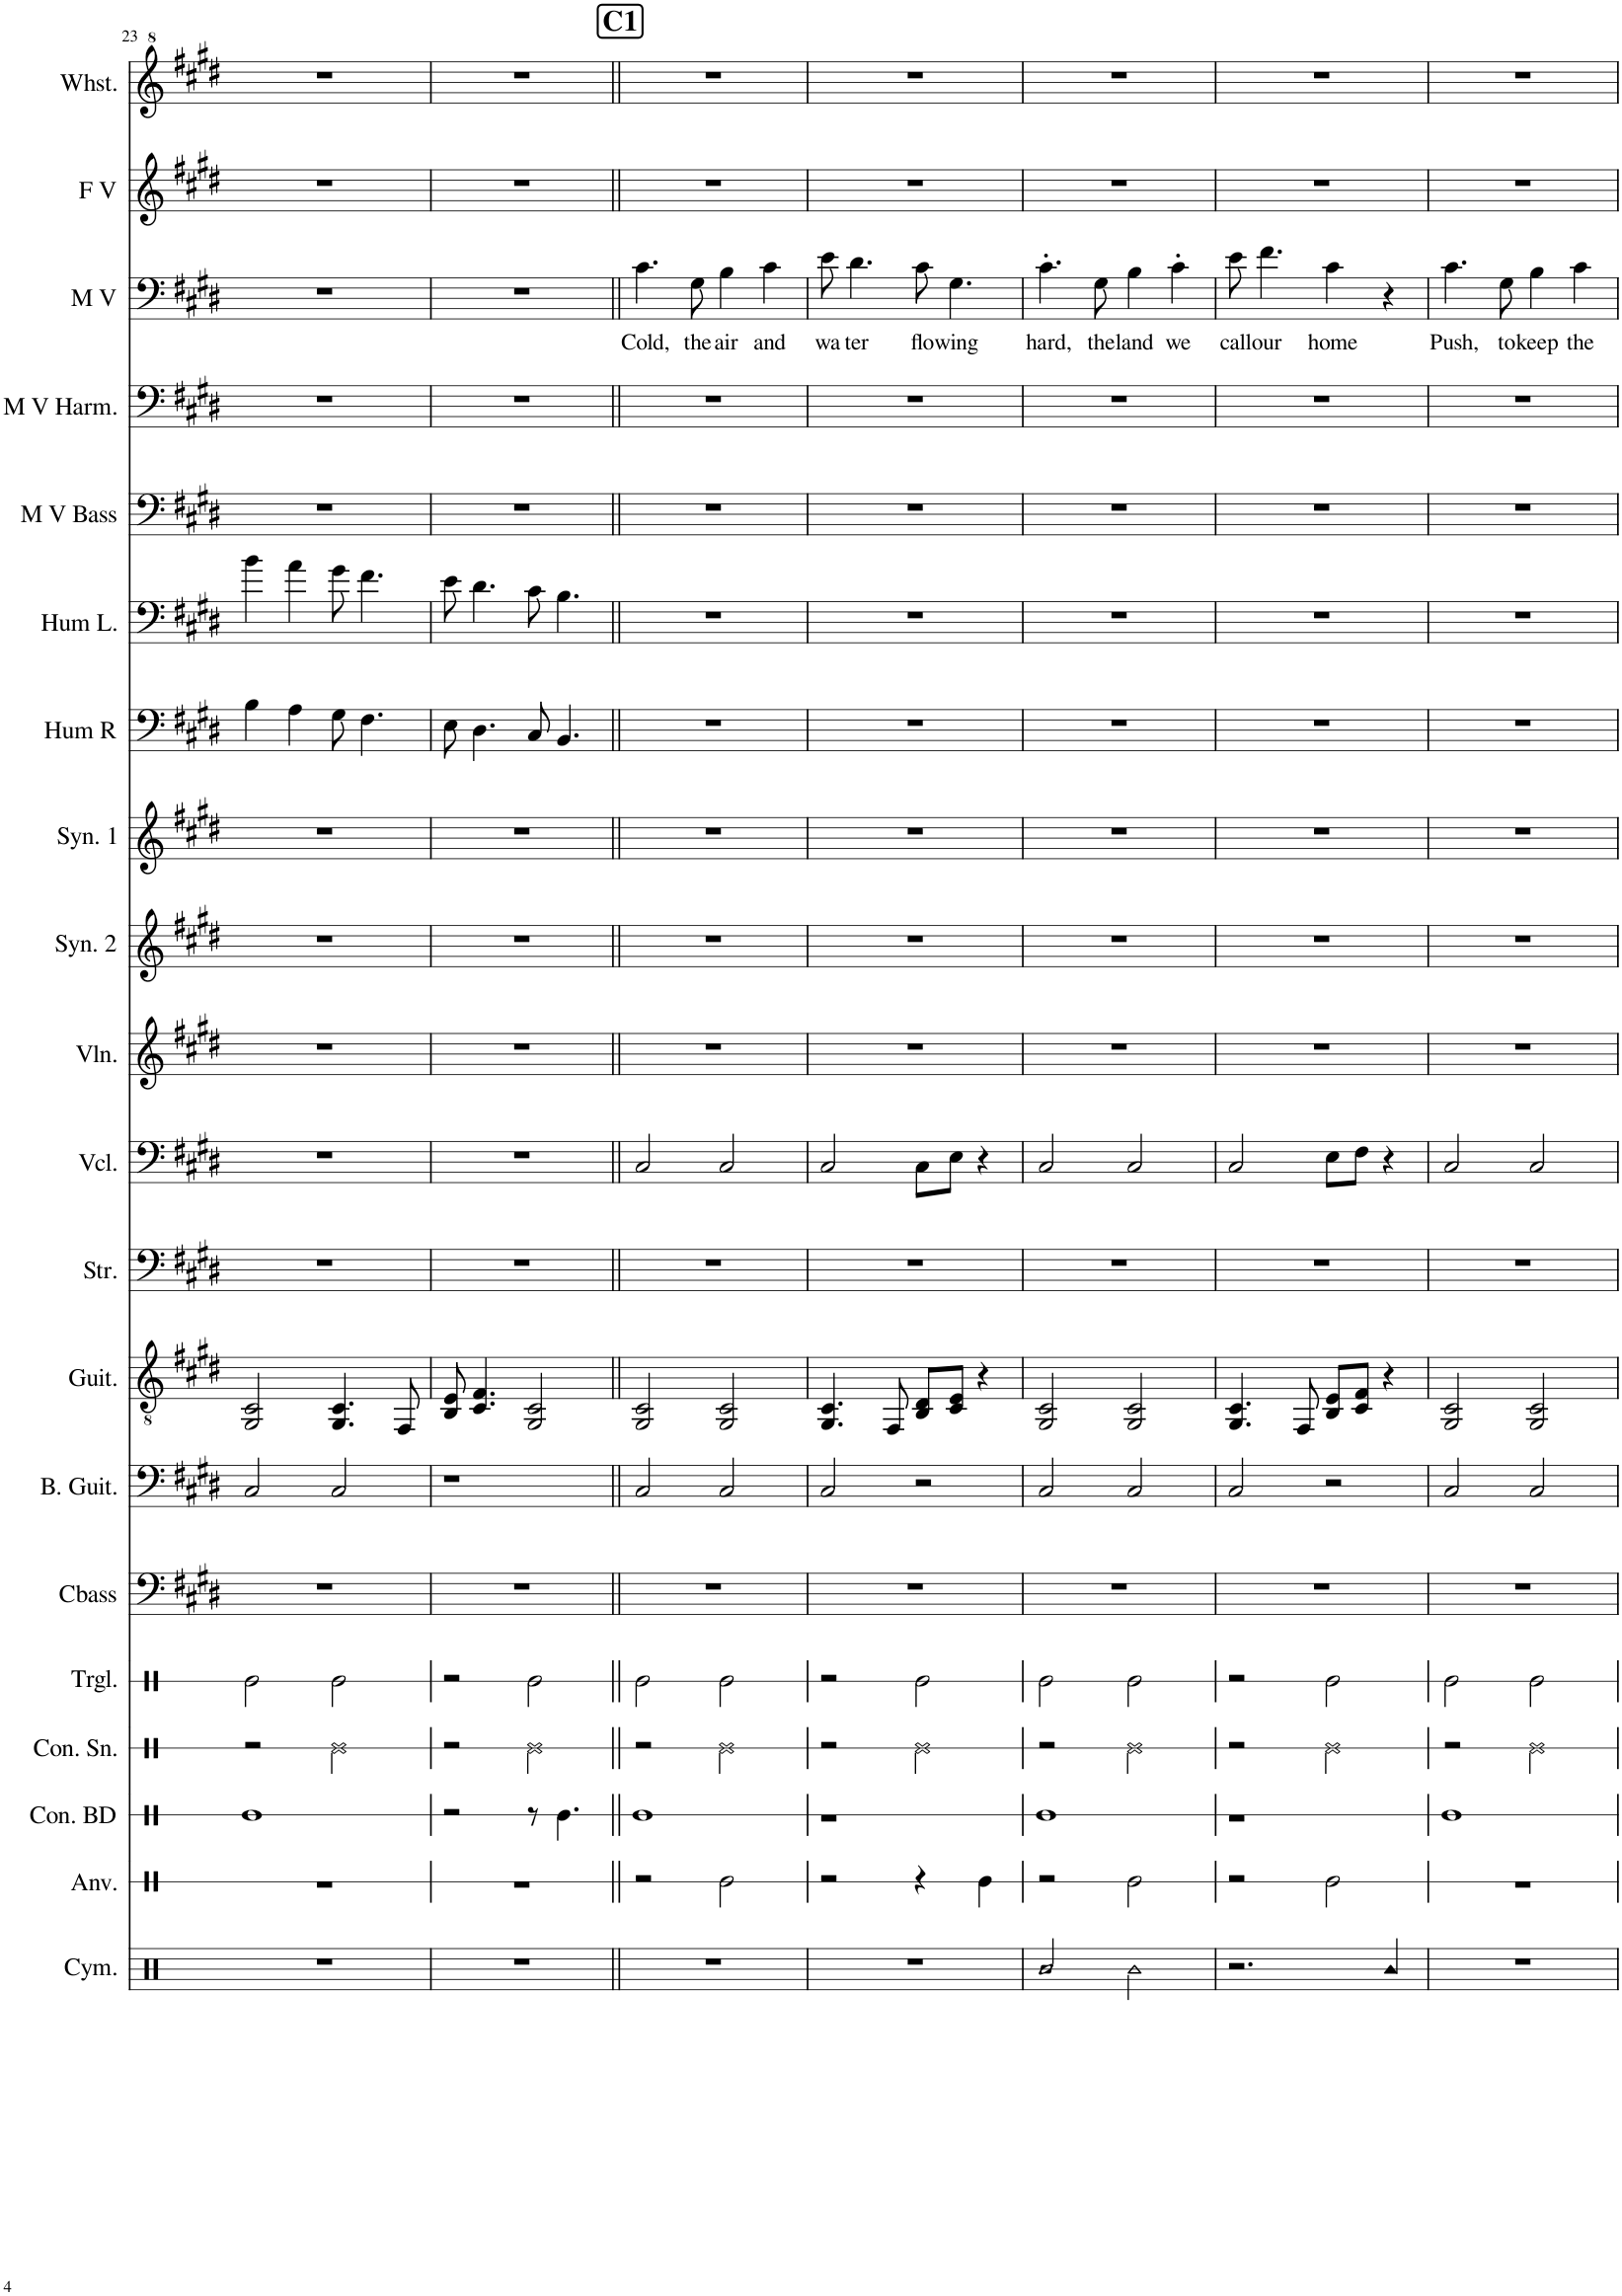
**kern	**kern	**kern	**kern	**kern	**kern	**kern	**kern	**kern	**kern	**kern	**kern	**kern	**kern	**kern	**kern	**kern	**kern	**text	**kern	**kern
*part20	*part19	*part18	*part17	*part16	*part15	*part14	*part13	*part12	*part11	*part10	*part9	*part8	*part7	*part6	*part5	*part4	*part3	*part3	*part2	*part1
*staff20	*staff19	*staff18	*staff17	*staff16	*staff15	*staff14	*staff13	*staff12	*staff11	*staff10	*staff9	*staff8	*staff7	*staff6	*staff5	*staff4	*staff3	*staff3	*staff2	*staff1
*I"Cymbals	*I"Anvil	*I"Concert Bass Drum	*I"Concert Snare Drum	*I"Triangle	*I"Contrabass	*I"Bass Guitar	*I"Classical Guitar	*I"Strings	*I"Cello	*I"Violin	*I"Synth 2	*I"Synth	*I"Hum R	*I"Humming Left	*I"Male Vox Bass	*I"Male V Harmony	*I"Male lead vox	*	*I"Female Lead Vocals	*I"Whistling
*I'Cym.	*I'Anv.	*I'Con. BD	*I'Con. Sn.	*I'Trgl.	*I'Cbass	*I'B. Guit.	*I'Guit.	*I'Str.	*	*I'Vln.	*I'Syn. 2	*I'Syn. 1	*I'Hum R	*I'Hum L.	*I'M V Bass	*I'M V Harm.	*I'M V	*	*I'F V	*I'Whst.
!!LO:PB:g=z
*clefX	*clefX	*clefX	*clefX	*clefX	*clefF4	*clefF4	*clefGv2	*clefF4	*clefF4	*clefG2	*clefG2	*clefG2	*clefF4	*clefF4	*clefF4	*clefF4	*clefF4	*	*clefG2	*clefG^2
*	*	*	*	*	*	*Trd7c12	*Trd7c12	*	*	*	*Trd-7c-12	*	*	*	*	*	*	*	*	*
*k[]	*k[]	*k[]	*k[]	*k[]	*k[f#c#g#d#]	*k[f#c#g#d#]	*k[f#c#g#d#]	*k[f#c#g#d#]	*k[f#c#g#d#]	*k[f#c#g#d#]	*k[f#c#g#d#]	*k[f#c#g#d#]	*k[f#c#g#d#]	*k[f#c#g#d#]	*k[f#c#g#d#]	*k[f#c#g#d#]	*k[f#c#g#d#]	*	*k[f#c#g#d#]	*k[f#c#g#d#]
*M4/4	*M4/4	*M4/4	*M4/4	*M4/4	*M4/4	*M4/4	*M4/4	*M4/4	*M4/4	*M4/4	*M4/4	*M4/4	*M4/4	*M4/4	*M4/4	*M4/4	*M4/4	*	*M4/4	*M4/4
=23	=23	=23	=23	=23	=23	=23	=23	=23	=23	=23	=23	=23	=23	=23	=23	=23	=23	=23	=23	=23
1r	1r	1Re	2r	2Re\	1r	2C#/	2GG#/ 2C#/	1r	1r	1r	1r	1r	4B\	4b\	1r	1r	1r	.	1r	1r
.	.	.	.	.	.	.	.	.	.	.	.	.	4A\	4a\	.	.	.	.	.	.
.	.	.	2Re\	2Re\	.	2C#/	4.GG#/ 4.C#/	.	.	.	.	.	8G#\	8g#\	.	.	.	.	.	.
.	.	.	.	.	.	.	.	.	.	.	.	.	4.F#\	4.f#\	.	.	.	.	.	.
.	.	.	.	.	.	.	8FF#/	.	.	.	.	.	.	.	.	.	.	.	.	.
=24	=24	=24	=24	=24	=24	=24	=24	=24	=24	=24	=24	=24	=24	=24	=24	=24	=24	=24	=24	=24
1r	1r	2r	2r	2r	1r	1r	8BB/ 8E/	1r	1r	1r	1r	1r	8E\	8e\	1r	1r	1r	.	1r	1r
.	.	.	.	.	.	.	4.C#/ 4.F#/	.	.	.	.	.	4.D#\	4.d#\	.	.	.	.	.	.
.	.	8r	2Re\	2Re\	.	.	2GG#/ 2C#/	.	.	.	.	.	8C#/	8c#\	.	.	.	.	.	.
.	.	4.Re\	.	.	.	.	.	.	.	.	.	.	4.BB/	4.B\	.	.	.	.	.	.
!!LO:REH:place=s1:a:B:cj:fs=14:t=C1
=25||	=25||	=25||	=25||	=25||	=25||	=25||	=25||	=25||	=25||	=25||	=25||	=25||	=25||	=25||	=25||	=25||	=25||	=25||	=25||	=25||
!	!	!	!	!	!	!	!	!	!	!	!	!	!	!	!	!	!	!LO:LY:b	!	!
1r	2r	1Re	2r	2Re\	1r	2C#/	2GG#/ 2C#/	1r	2C#/	1r	1r	1r	1r	1r	1r	1r	4.c#\	Cold,	1r	1r
!	!	!	!	!	!	!	!	!	!	!	!	!	!	!	!	!	!	!LO:LY:b	!	!
.	.	.	.	.	.	.	.	.	.	.	.	.	.	.	.	.	8G#\	the	.	.
!	!	!	!	!	!	!	!	!	!	!	!	!	!	!	!	!	!	!LO:LY:b	!	!
.	2Re\	.	2Re\	2Re\	.	2C#/	2GG#/ 2C#/	.	2C#/	.	.	.	.	.	.	.	4B\	air	.	.
!	!	!	!	!	!	!	!	!	!	!	!	!	!	!	!	!	!	!LO:LY:b	!	!
.	.	.	.	.	.	.	.	.	.	.	.	.	.	.	.	.	4c#\	and	.	.
=26	=26	=26	=26	=26	=26	=26	=26	=26	=26	=26	=26	=26	=26	=26	=26	=26	=26	=26	=26	=26
!	!	!	!	!	!	!	!	!	!	!	!	!	!	!	!	!	!	!LO:LY:b	!	!
1r	2r	1r	2r	2r	1r	2C#/	4.GG#/ 4.C#/	1r	2C#/	1r	1r	1r	1r	1r	1r	1r	8e\	wa	1r	1r
!	!	!	!	!	!	!	!	!	!	!	!	!	!	!	!	!	!	!LO:LY:b	!	!
.	.	.	.	.	.	.	.	.	.	.	.	.	.	.	.	.	4.d#\	ter	.	.
.	.	.	.	.	.	.	8FF#/	.	.	.	.	.	.	.	.	.	.	.	.	.
!	!	!	!	!	!	!	!	!	!	!	!	!	!	!	!	!	!	!LO:LY:b	!	!
.	4r	.	2Re\	2Re\	.	2r	8BB/ 8D#/L	.	8C#\L	.	.	.	.	.	.	.	8c#\	flo	.	.
!	!	!	!	!	!	!	!	!	!	!	!	!	!	!	!	!	!	!LO:LY:b	!	!
.	.	.	.	.	.	.	8C#/ 8E/J	.	8E\J	.	.	.	.	.	.	.	4.G#\	wing	.	.
.	4Re\	.	.	.	.	.	4r	.	4r	.	.	.	.	.	.	.	.	.	.	.
=27	=27	=27	=27	=27	=27	=27	=27	=27	=27	=27	=27	=27	=27	=27	=27	=27	=27	=27	=27	=27
!LO:N:head=diamond	!	!	!	!	!	!	!	!	!	!	!	!	!	!	!	!	!	!LO:LY:b	!	!
2R/	2r	1Re	2r	2Re\	1r	2C#/	2GG#/ 2C#/	1r	2C#/	1r	1r	1r	1r	1r	1r	1r	4.c#'\	hard,	1r	1r
!	!	!	!	!	!	!	!	!	!	!	!	!	!	!	!	!	!	!LO:LY:b	!	!
.	.	.	.	.	.	.	.	.	.	.	.	.	.	.	.	.	8G#\	the	.	.
!	!	!	!	!	!	!	!	!	!	!	!	!	!	!	!	!	!	!LO:LY:b	!	!
2R\	2Re\	.	2Re\	2Re\	.	2C#/	2GG#/ 2C#/	.	2C#/	.	.	.	.	.	.	.	4B\	land	.	.
!	!	!	!	!	!	!	!	!	!	!	!	!	!	!	!	!	!	!LO:LY:b	!	!
.	.	.	.	.	.	.	.	.	.	.	.	.	.	.	.	.	4c#'\	we	.	.
=28	=28	=28	=28	=28	=28	=28	=28	=28	=28	=28	=28	=28	=28	=28	=28	=28	=28	=28	=28	=28
!	!	!	!	!	!	!	!	!	!	!	!	!	!	!	!	!	!	!LO:LY:b	!	!
2.r	2r	1r	2r	2r	1r	2C#/	4.GG#/ 4.C#/	1r	2C#/	1r	1r	1r	1r	1r	1r	1r	8e\	call	1r	1r
!	!	!	!	!	!	!	!	!	!	!	!	!	!	!	!	!	!	!LO:LY:b	!	!
.	.	.	.	.	.	.	.	.	.	.	.	.	.	.	.	.	4.f#\	our	.	.
.	.	.	.	.	.	.	8FF#/	.	.	.	.	.	.	.	.	.	.	.	.	.
!	!	!	!	!	!	!	!	!	!	!	!	!	!	!	!	!	!	!LO:LY:b	!	!
.	2Re\	.	2Re\	2Re\	.	2r	8BB/ 8E/L	.	8E\L	.	.	.	.	.	.	.	4c#\	home	.	.
.	.	.	.	.	.	.	8C#/ 8F#/J	.	8F#\J	.	.	.	.	.	.	.	.	.	.	.
4R/	.	.	.	.	.	.	4r	.	4r	.	.	.	.	.	.	.	4r	.	.	.
=29	=29	=29	=29	=29	=29	=29	=29	=29	=29	=29	=29	=29	=29	=29	=29	=29	=29	=29	=29	=29
!	!	!	!	!	!	!	!	!	!	!	!	!	!	!	!	!	!	!LO:LY:b	!	!
1r	1r	1Re	2r	2Re\	1r	2C#/	2GG#/ 2C#/	1r	2C#/	1r	1r	1r	1r	1r	1r	1r	4.c#\	Push,	1r	1r
!	!	!	!	!	!	!	!	!	!	!	!	!	!	!	!	!	!	!LO:LY:b	!	!
.	.	.	.	.	.	.	.	.	.	.	.	.	.	.	.	.	8G#\	to	.	.
!	!	!	!	!	!	!	!	!	!	!	!	!	!	!	!	!	!	!LO:LY:b	!	!
.	.	.	2Re\	2Re\	.	2C#/	2GG#/ 2C#/	.	2C#/	.	.	.	.	.	.	.	4B\	keep	.	.
!	!	!	!	!	!	!	!	!	!	!	!	!	!	!	!	!	!	!LO:LY:b	!	!
.	.	.	.	.	.	.	.	.	.	.	.	.	.	.	.	.	4c#\	the	.	.
=	=	=	=	=	=	=	=	=	=	=	=	=	=	=	=	=	=	=	=	=
*-	*-	*-	*-	*-	*-	*-	*-	*-	*-	*-	*-	*-	*-	*-	*-	*-	*-	*-	*-	*-
